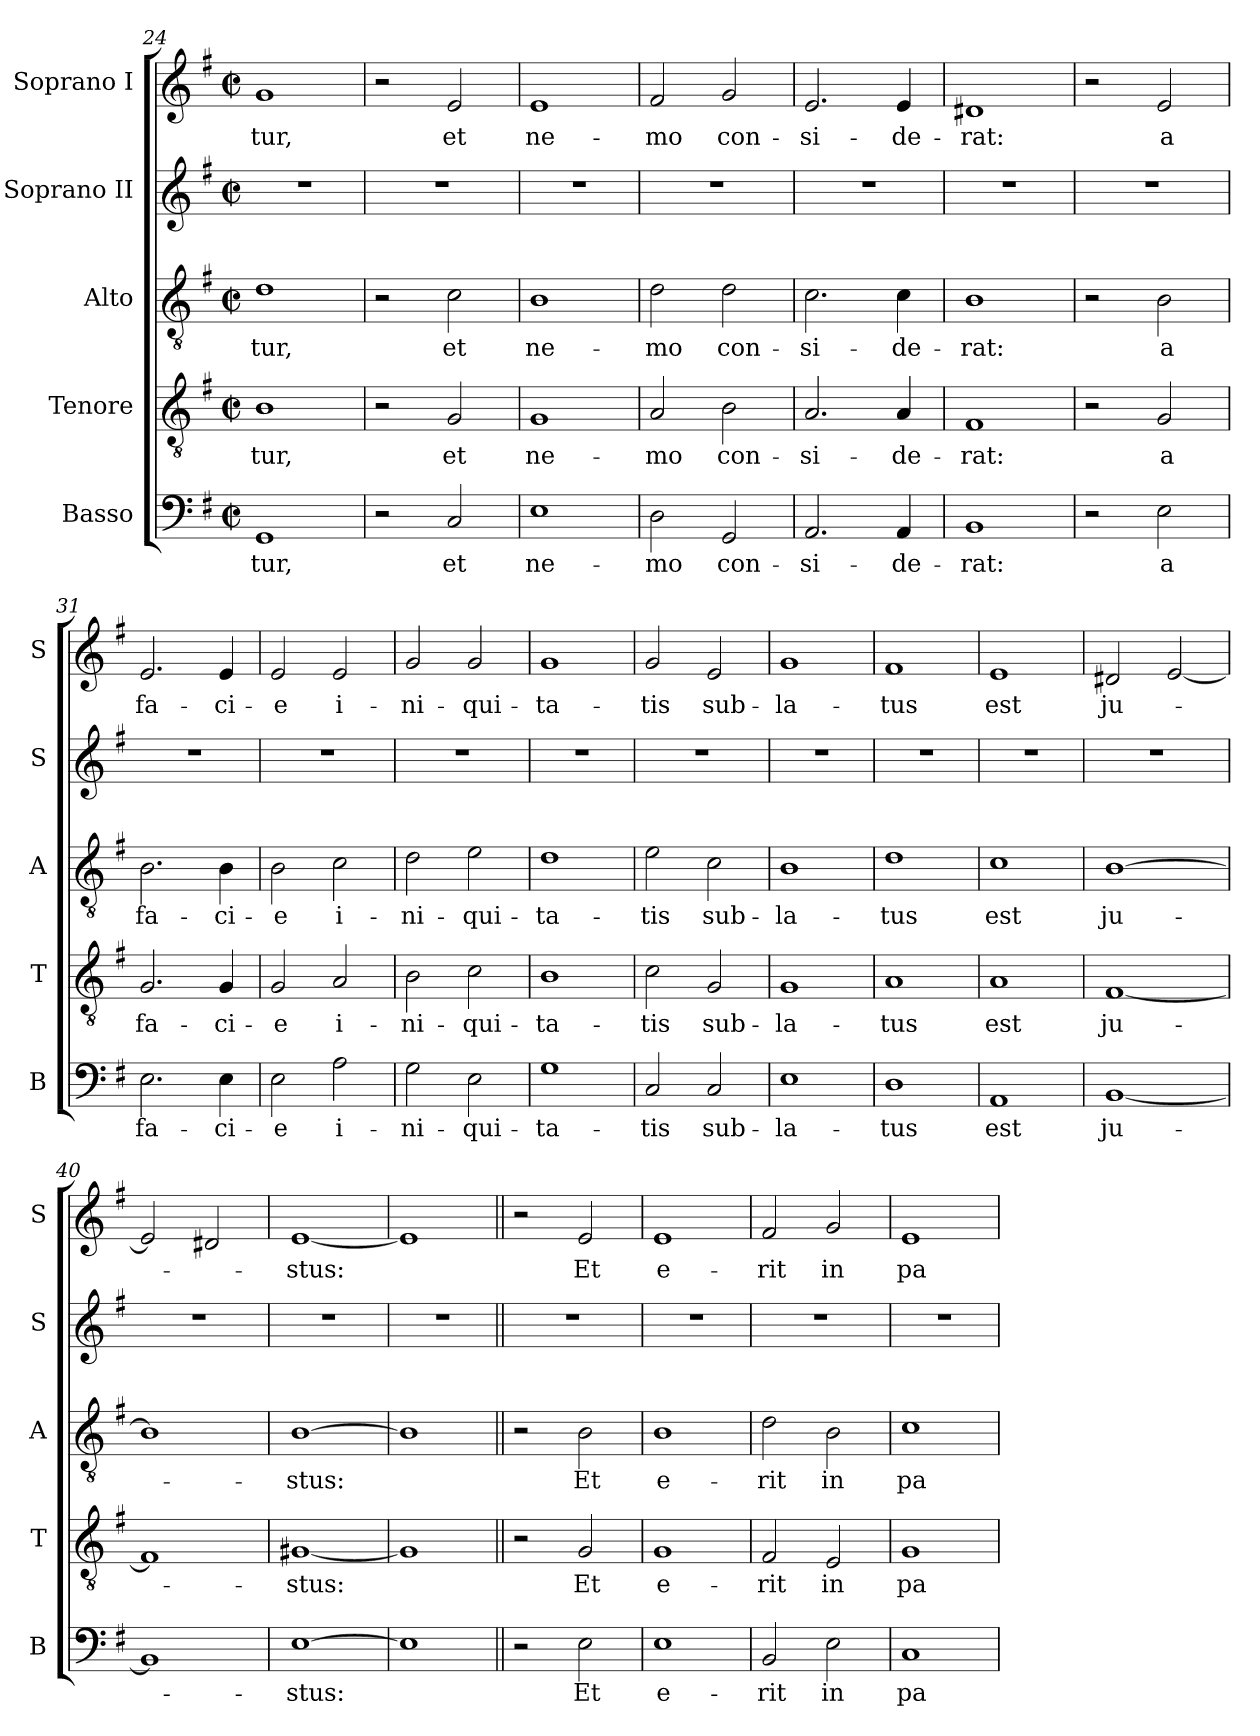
**kern	**text	**kern	**text	**kern	**text	**kern	**kern	**text
*part5	*part5	*part4	*part4	*part3	*part3	*part2	*part1	*part1
*staff5	*staff5	*staff4	*staff4	*staff3	*staff3	*staff2	*staff1	*staff1
*I"Basso	*	*I"Tenore	*	*I"Alto	*	*I"Soprano II	*I"Soprano I	*
*I'B	*	*I'T	*	*I'A	*	*I'S	*I'S	*
*clefF4	*	*clefGv2	*	*clefGv2	*	*clefG2	*clefG2	*
*k[f#]	*	*k[f#]	*	*k[f#]	*	*k[f#]	*k[f#]	*
*M2/2	*	*M2/2	*	*M2/2	*	*M2/2	*M2/2	*
*met(c|)	*	*met(c|)	*	*met(c|)	*	*met(c|)	*met(c|)	*
=24	=24	=24	=24	=24	=24	=24	=24	=24
1GG	-tur,	1B	-tur,	1d	-tur,	1r	1g	-tur,
=25	=25	=25	=25	=25	=25	=25	=25	=25
2r	.	2r	.	2r	.	1r	2r	.
2C/	et	2G/	et	2c\	et	.	2e/	et
=26	=26	=26	=26	=26	=26	=26	=26	=26
1E	ne-	1G	ne-	1B	ne-	1r	1e	ne-
=27	=27	=27	=27	=27	=27	=27	=27	=27
2D\	-mo	2A/	-mo	2d\	-mo	1r	2f#/	-mo
2GG/	con-	2B\	con-	2d\	con-	.	2g/	con-
=28	=28	=28	=28	=28	=28	=28	=28	=28
2.AA/	-si-	2.A/	-si-	2.c\	-si-	1r	2.e/	-si-
4AA/	-de-	4A/	-de-	4c\	-de-	.	4e/	-de-
=29	=29	=29	=29	=29	=29	=29	=29	=29
1BB	-rat:	1F#	-rat:	1B	-rat:	1r	1d#X	-rat:
=30	=30	=30	=30	=30	=30	=30	=30	=30
2r	.	2r	.	2r	.	1r	2r	.
2E\	a	2G/	a	2B\	a	.	2e/	a
=31	=31	=31	=31	=31	=31	=31	=31	=31
2.E\	fa-	2.G/	fa-	2.B\	fa-	1r	2.e/	fa-
4E\	-ci-	4G/	-ci-	4B\	-ci-	.	4e/	-ci-
=32	=32	=32	=32	=32	=32	=32	=32	=32
2E\	-e	2G/	-e	2B\	-e	1r	2e/	-e
2A\	i-	2A/	i-	2c\	i-	.	2e/	i-
=33	=33	=33	=33	=33	=33	=33	=33	=33
2G\	-ni-	2B\	-ni-	2d\	-ni-	1r	2g/	-ni-
2E\	-qui-	2c\	-qui-	2e\	-qui-	.	2g/	-qui-
=34	=34	=34	=34	=34	=34	=34	=34	=34
1G	-ta-	1B	-ta-	1d	-ta-	1r	1g	-ta-
=35	=35	=35	=35	=35	=35	=35	=35	=35
2C/	-tis	2c\	-tis	2e\	-tis	1r	2g/	-tis
2C/	sub-	2G/	sub-	2c\	sub-	.	2e/	sub-
=36	=36	=36	=36	=36	=36	=36	=36	=36
1E	-la-	1G	-la-	1B	-la-	1r	1g	-la-
=37	=37	=37	=37	=37	=37	=37	=37	=37
1D	-tus	1A	-tus	1d	-tus	1r	1f#	-tus
=38	=38	=38	=38	=38	=38	=38	=38	=38
1AA	est	1A	est	1c	est	1r	1e	est
=39	=39	=39	=39	=39	=39	=39	=39	=39
[1BB	ju-	[1F#	ju-	[1B	ju-	1r	2d#X/	ju-
.	.	.	.	.	.	.	[2e/	.
=40	=40	=40	=40	=40	=40	=40	=40	=40
1BB]	.	1F#]	.	1B]	.	1r	2e/]	.
.	.	.	.	.	.	.	2d#X/	.
=41	=41	=41	=41	=41	=41	=41	=41	=41
[1E	-stus:	[1G#X	-stus:	[1B	-stus:	1r	[1e	-stus:
=42	=42	=42	=42	=42	=42	=42	=42	=42
1E]	.	1G#]	.	1B]	.	1r	1e]	.
=43||	=43||	=43||	=43||	=43||	=43||	=43||	=43||	=43||
2r	.	2r	.	2r	.	1r	2r	.
2E\	Et	2G/	Et	2B\	Et	.	2e/	Et
=44	=44	=44	=44	=44	=44	=44	=44	=44
1E	e-	1G	e-	1B	e-	1r	1e	e-
=45	=45	=45	=45	=45	=45	=45	=45	=45
2BB/	-rit	2F#/	-rit	2d\	-rit	1r	2f#/	-rit
2E\	in	2E/	in	2B\	in	.	2g/	in
=46	=46	=46	=46	=46	=46	=46	=46	=46
1C	pa-	1G	pa-	1c	pa-	1r	1e	pa-
=	=	=	=	=	=	=	=	=
*-	*-	*-	*-	*-	*-	*-	*-	*-
